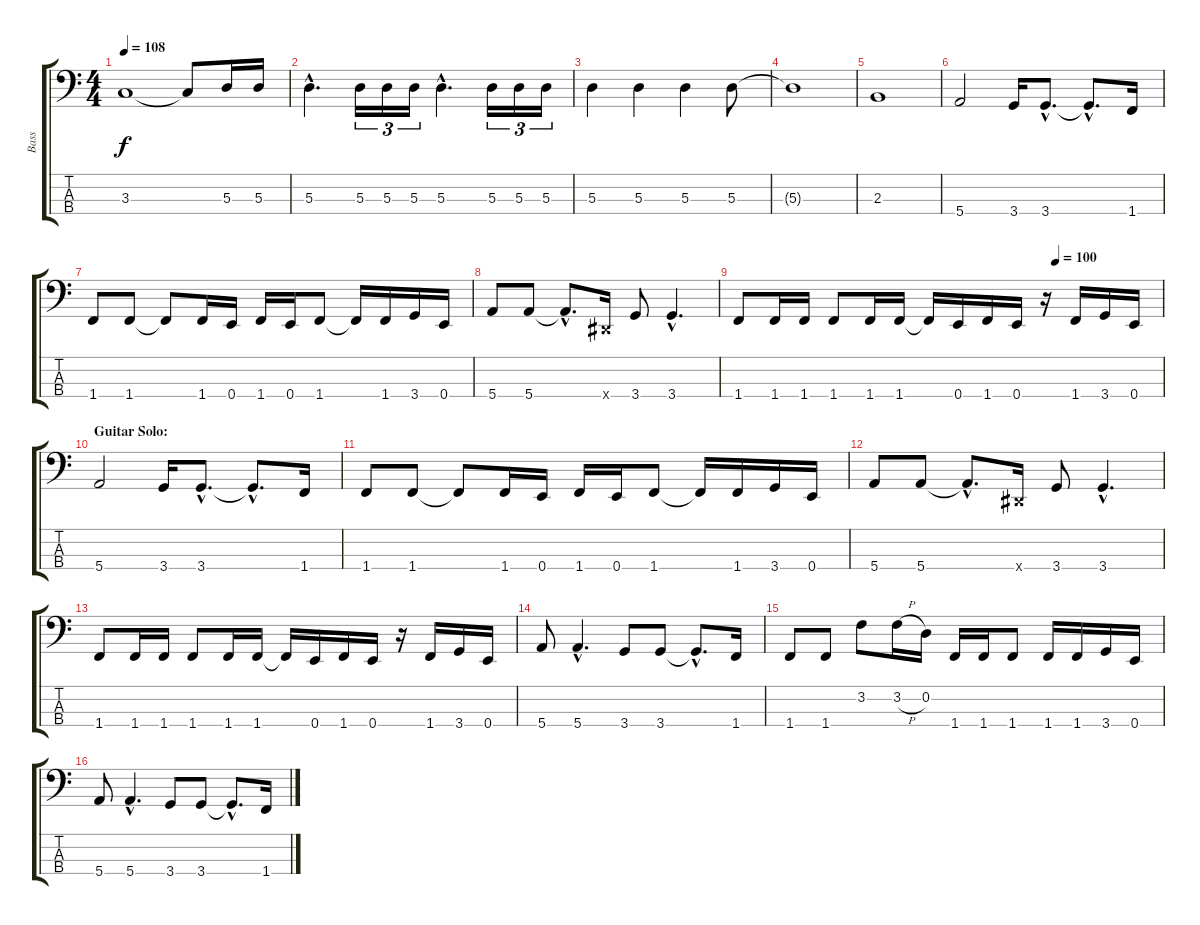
\track ("Bass" "Bass") {instrument electricbassfinger}
\staff {score tabs}
\tuning (G2 D2 A1 E1) {hide}
\ts (4 4)
\tempo 108
\clef f4
\ks c
3.3.1{dy f} 3.3{t}.8 5.3.16 5.3.16 |
5.3{hac}.4{d} 5.3.16{tu (3 2)} 5.3.16{tu (3 2)} 5.3.16{tu (3 2)} 5.3{hac}.4{d} 5.3.16{tu (3 2)} 5.3.16{tu (3 2)} 5.3.16{tu (3 2)} |
5.3.4 5.3.4 5.3.4 5.3.8 |
5.3{t}.1 |
2.3.1 |
5.4.2 3.4.16 3.4{hac}.8{d} 3.4{hac t}.8{d} 1.4.16 |
1.4.8 1.4.8 1.4{t}.8 1.4.16 0.4.16 1.4.16 0.4.16 1.4.8 1.4{t}.16 1.4.16 3.4.16 0.4.16 |
5.4.8 5.4.8 5.4{hac t}.8{d} -1.4{x}.16 3.4.8 3.4{hac}.4{d} |
\tempo (100 0.75)
1.4.8 1.4.16 1.4.16 1.4.8 1.4.16 1.4.16 1.4{t}.16 0.4.16 1.4.16 0.4.16 r.16 1.4.16 3.4.16 0.4.16 |
\section ("" "Guitar Solo:")
5.4.2 3.4.16 3.4{hac}.8{d} 3.4{hac t}.8{d} 1.4.16 |
1.4.8 1.4.8 1.4{t}.8 1.4.16 0.4.16 1.4.16 0.4.16 1.4.8 1.4{t}.16 1.4.16 3.4.16 0.4.16 |
5.4.8 5.4.8 5.4{hac t}.8{d} -1.4{x}.16 3.4.8 3.4{hac}.4{d} |
1.4.8 1.4.16 1.4.16 1.4.8 1.4.16 1.4.16 1.4{t}.16 0.4.16 1.4.16 0.4.16 r.16 1.4.16 3.4.16 0.4.16 |
5.4.8 5.4{hac}.4{d} 3.4.8 3.4.8 3.4{hac t}.8{d} 1.4.16 |
1.4.8 1.4.8 3.2.8 3.2{h}.16 0.2.16 1.4.16 1.4.16 1.4.8 1.4.16 1.4.16 3.4.16 0.4.16 |
5.4.8 5.4{hac}.4{d} 3.4.8 3.4.8 3.4{hac t}.8{d} 1.4.16
